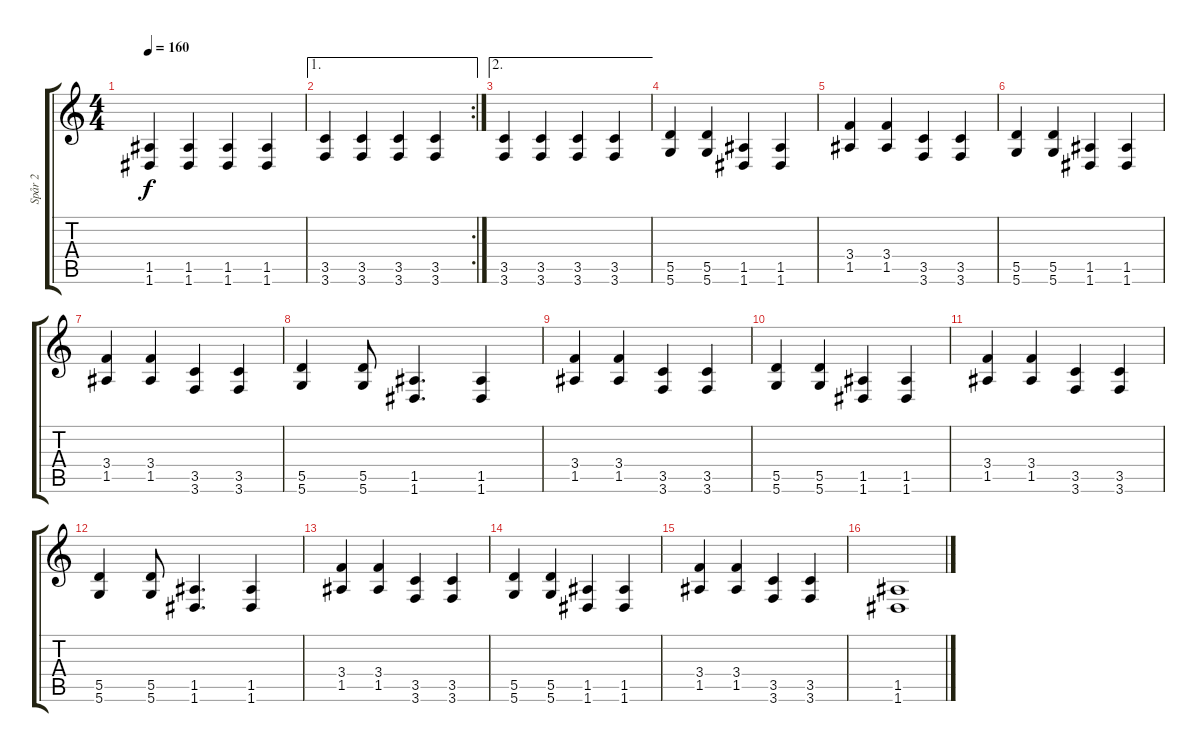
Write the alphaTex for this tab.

\track ("Spår 2" "Spår 2") {instrument overdrivenguitar}
\staff {score tabs}
\tuning (E4 B3 G3 D3 A2 D2) {hide}
\ts (4 4)
\tempo 160
\clef g2
\ks c
(1.5 1.6).4{dy f} (1.5 1.6).4 (1.5 1.6).4 (1.5 1.6).4 |
\ae 1
\rc 2
(3.5 3.6).4 (3.5 3.6).4 (3.5 3.6).4 (3.5 3.6).4 |
\ae 2
(3.5 3.6).4 (3.5 3.6).4 (3.5 3.6).4 (3.5 3.6).4 |
(5.5 5.6).4 (5.5 5.6).4 (1.5 1.6).4 (1.5 1.6).4 |
(3.4 1.5).4 (3.4 1.5).4 (3.5 3.6).4 (3.5 3.6).4 |
(5.5 5.6).4 (5.5 5.6).4 (1.5 1.6).4 (1.5 1.6).4 |
(3.4 1.5).4 (3.4 1.5).4 (3.5 3.6).4 (3.5 3.6).4 |
(5.5 5.6).4 (5.5 5.6).8 (1.5 1.6).4{d} (1.5 1.6).4 |
(3.4 1.5).4 (3.4 1.5).4 (3.5 3.6).4 (3.5 3.6).4 |
(5.5 5.6).4 (5.5 5.6).4 (1.5 1.6).4 (1.5 1.6).4 |
(3.4 1.5).4 (3.4 1.5).4 (3.5 3.6).4 (3.5 3.6).4 |
(5.5 5.6).4 (5.5 5.6).8 (1.5 1.6).4{d} (1.5 1.6).4 |
(3.4 1.5).4 (3.4 1.5).4 (3.5 3.6).4 (3.5 3.6).4 |
(5.5 5.6).4 (5.5 5.6).4 (1.5 1.6).4 (1.5 1.6).4 |
(3.4 1.5).4 (3.4 1.5).4 (3.5 3.6).4 (3.5 3.6).4 |
(1.5 1.6).1
